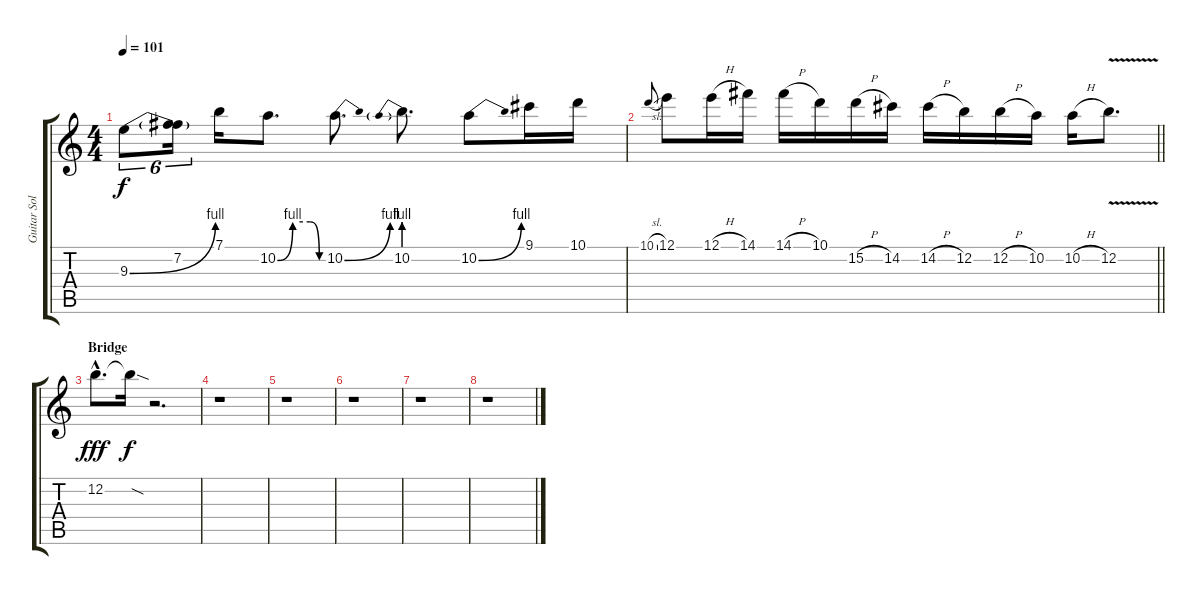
\track ("Guitar Solo" "Guitar Sol") {instrument overdrivenguitar}
\staff {score tabs}
\tuning (E4 B3 G3 D3 A2 E2) {hide}
\ts (4 4)
\tempo 101
\clef g2
\ks c
9.3{be (bend 0 0 60 4)}.8{tu (6 4) dy f} (7.2 9.3{t}).16{tu (6 4) beam splitsecondary} 7.1.16 10.2{be (custom 0 0 20 4 43 4 55 0 60 0)}.8{d} 10.2{be (bend 0 0 60 4)}.8{d} 10.2{be (prebend 0 4 60 4)}.8{d} 10.2{be (bend 0 0 60 4)}.8 9.1.16 10.1.16 |
\barLineRight lightlight
10.1{sl}.8{gr onbeat} 12.1.8 12.1{h}.16 14.1.16 14.1{h}.16 10.1.16 15.2{h}.16 14.2.16 14.2{h}.16 12.2.16 12.2{h}.16 10.2.16 10.2{h}.16 12.2{v}.8{d} |
\section ("" "Bridge")
12.2{hac}.8{d dy fff} 12.2{sod t}.16{dy f} r.2{d} |
r.1 |
r.1 |
r.1 |
r.1 |
r.1
